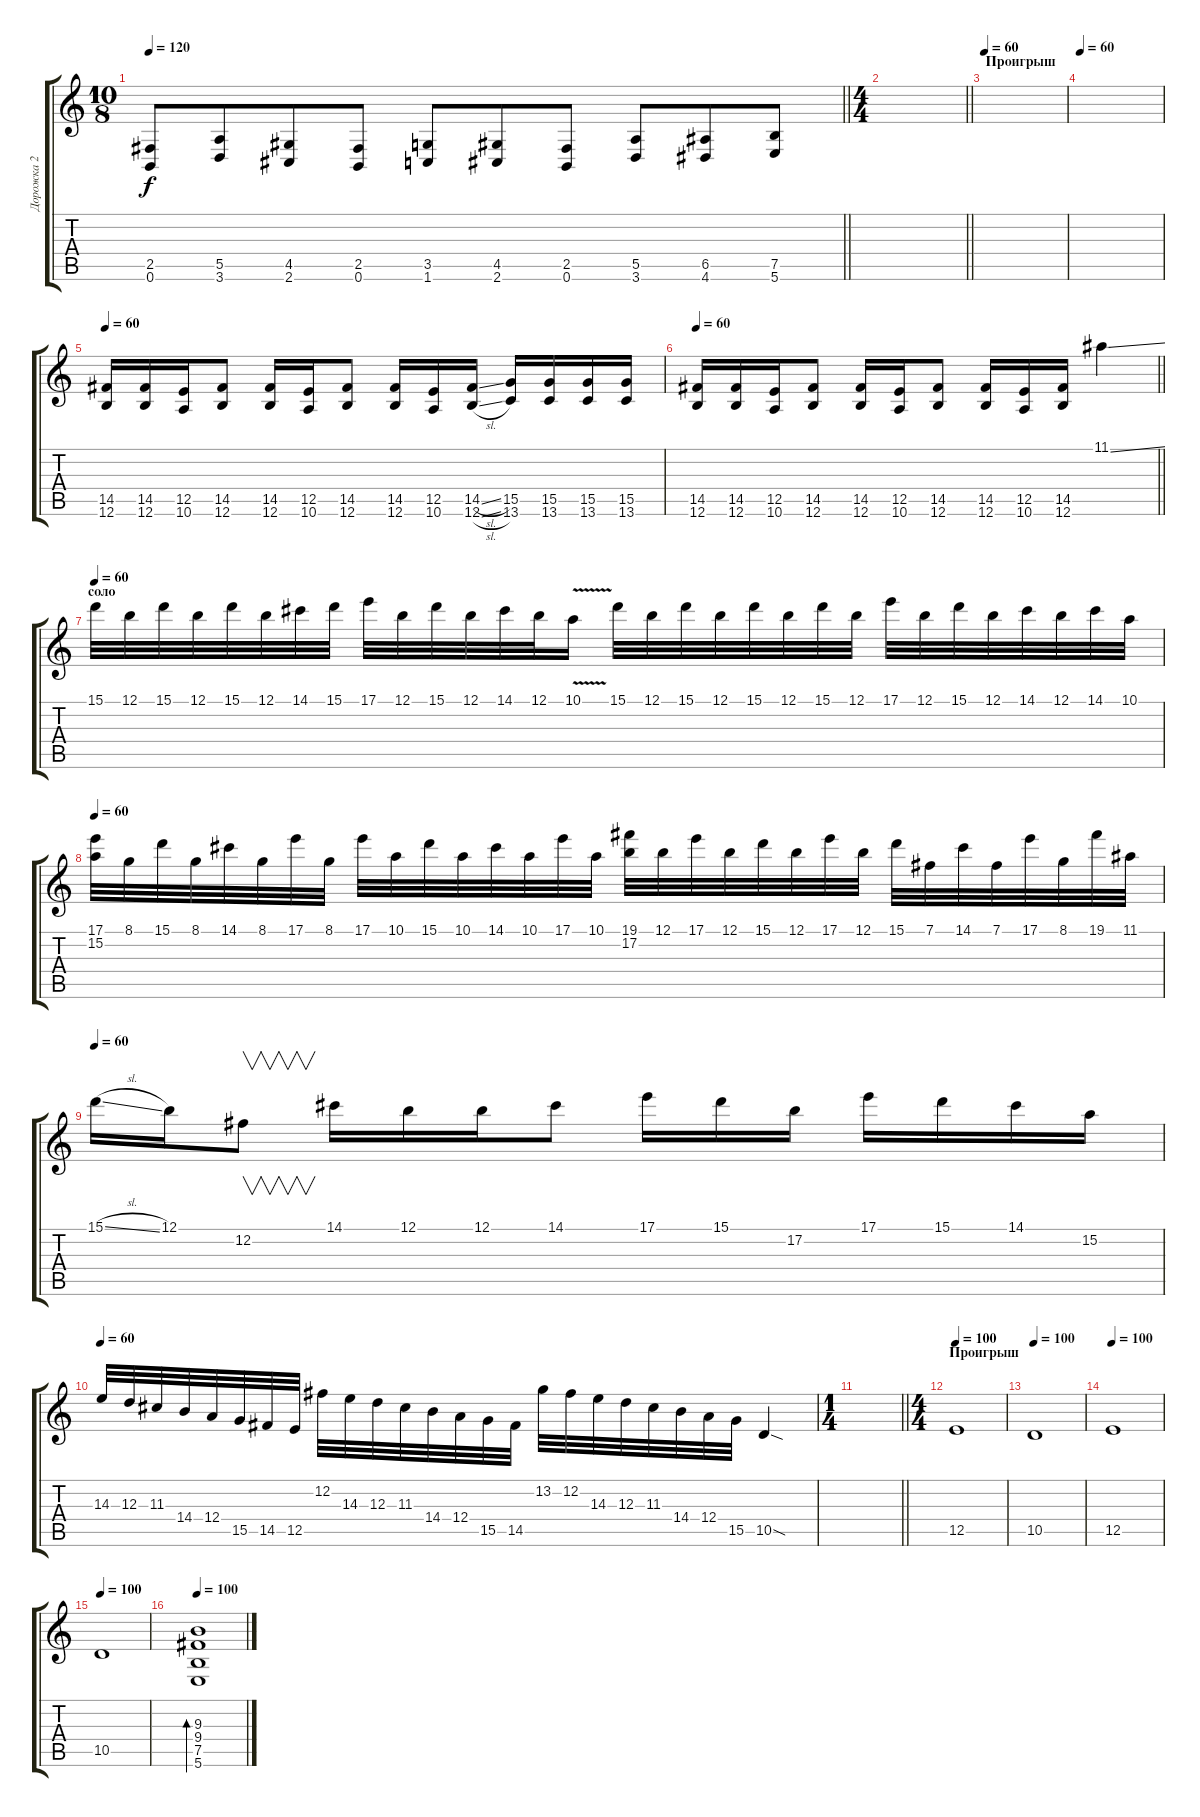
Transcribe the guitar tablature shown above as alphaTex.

\track ("Дорожка 2" "Дорожка 2") {instrument distortionguitar}
\staff {score tabs}
\tuning (B3 Gb3 D3 A2 E2 B1) {hide}
\ts (10 8)
\tempo 120
\clef g2
\barLineRight lightlight
\ks c
(2.5 0.6).8{dy f} (5.5 3.6).8 (4.5 2.6).8 (2.5 0.6).8 (3.5 1.6).8 (4.5 2.6).8 (2.5 0.6).8 (5.5 3.6).8 (6.5 4.6).8 (7.5 5.6).8 |
\ts (4 4)
\barLineRight lightlight
|
\section ("" "Проигрыш")
\tempo 60
|
\tempo 60
|
\tempo 60
(14.5 12.6).16 (14.5 12.6).16 (12.5 10.6).16 (14.5 12.6).8 (14.5 12.6).16 (12.5 10.6).16 (14.5 12.6).8 (14.5 12.6).16 (12.5 10.6).16 (14.5{sl} 12.6{sl}).16 (15.5 13.6).16 (15.5 13.6).16 (15.5 13.6).16 (15.5 13.6).16 |
\tempo 60
\barLineRight lightlight
(14.5 12.6).16 (14.5 12.6).16 (12.5 10.6).16 (14.5 12.6).8 (14.5 12.6).16 (12.5 10.6).16 (14.5 12.6).8 (14.5 12.6).16 (12.5 10.6).16 (14.5 12.6).16 11.1{ss}.4 |
\section ("" "соло")
\tempo 60
15.1.32 12.1.32 15.1.32 12.1.32 15.1.32 12.1.32 14.1.32 15.1.32 17.1.32 12.1.32 15.1.32 12.1.32 14.1.32 12.1.32 10.1{v}.16 15.1.32 12.1.32 15.1.32 12.1.32 15.1.32 12.1.32 15.1.32 12.1.32 17.1.32 12.1.32 15.1.32 12.1.32 14.1.32 12.1.32 14.1.32 10.1.32 |
\tempo 60
(17.1 15.2).32 8.1.32 15.1.32 8.1.32 14.1.32 8.1.32 17.1.32 8.1.32 17.1.32 10.1.32 15.1.32 10.1.32 14.1.32 10.1.32 17.1.32 10.1.32 (19.1 17.2).32 12.1.32 17.1.32 12.1.32 15.1.32 12.1.32 17.1.32 12.1.32 15.1.32 7.1.32 14.1.32 7.1.32 17.1.32 8.1.32 19.1.32 11.1.32 |
\tempo 60
15.1{sl}.16 12.1.16 12.2.8{v} 14.1.16 12.1.16 12.1.16 14.1.8 17.1.16 15.1.16 17.2.16 17.1.16 15.1.16 14.1.16 15.2.16 |
\tempo 60
14.3.32 12.3.32 11.3.32 14.4.32 12.4.32 15.5.32 14.5.32 12.5.32 12.2.32 14.3.32 12.3.32 11.3.32 14.4.32 12.4.32 15.5.32 14.5.32 13.2.32 12.2.32 14.3.32 12.3.32 11.3.32 14.4.32 12.4.32 15.5.32 10.5{sod}.4 |
\ts (1 4)
\barLineRight lightlight
|
\ts (4 4)
\section ("" "Проигрыш")
\tempo 100
12.5.1{volume 12 balance 8} |
\tempo 100
10.5.1 |
\tempo 100
12.5.1 |
\tempo 100
10.5.1 |
\tempo 100
(9.3 9.4 7.5 5.6).1{bd 480 instrument electricguitarmuted}
